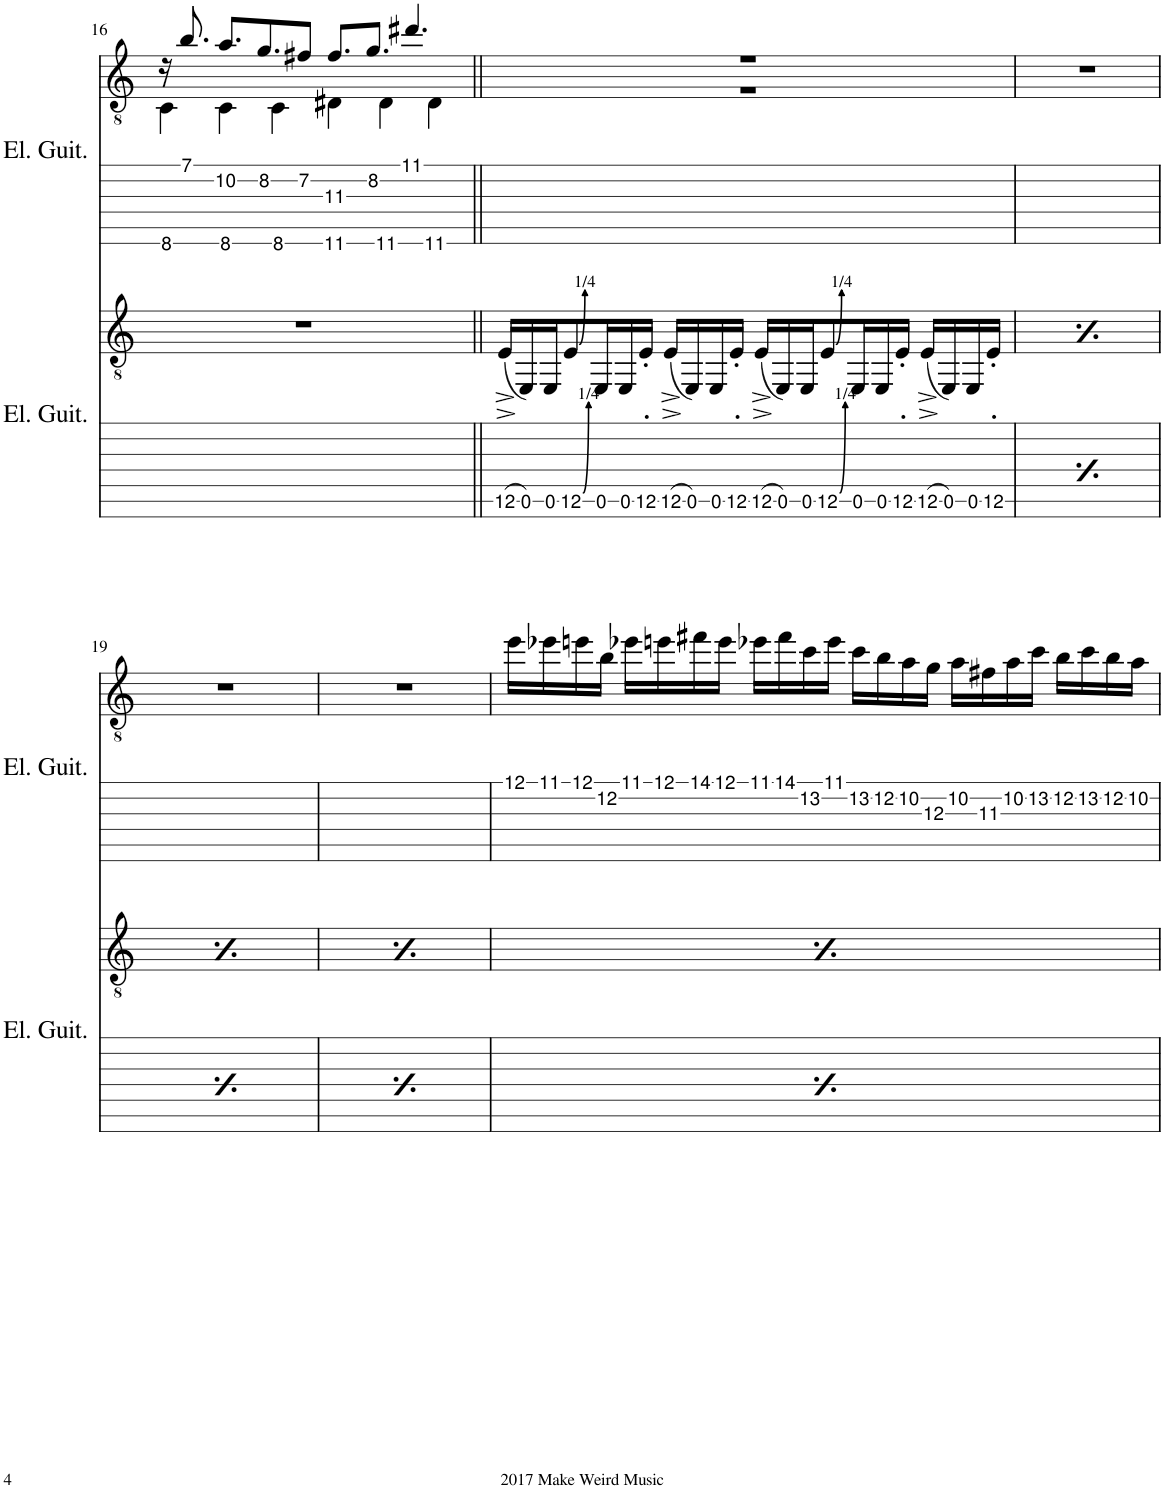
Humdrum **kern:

**kern	**kern	**kern	**kern
*part2	*part2	*part1	*part1
*staff4	*staff3	*staff2	*staff1
*I"Electric Guitar	*	*I"Electric Guitar	*
*I'El. Guit.	*	*I'El. Guit.	*
!!LO:PB:g=z
*	*clefGv2	*	*clefGv2
*k[]	*k[]	*k[]	*k[]
*M6/4	*M6/4	*M6/4	*M6/4
=16	=16	=16	=16
*	*	*^	*^
1.r	1.r	16r	4C	16r	4C\
.	.	8.bL	.	8.b/	.
.	.	8.a	4C	8.a/L	4C\
.	.	8.g	.	8.g/	.
.	.	.	4C	.	4C\
.	.	8f#J	.	8f#X/J	.
.	.	8.f#L	4D#	8.f#/L	4D#X\
.	.	8.gJ	.	8.g/J	.
.	.	.	4D#	.	4D#\
.	.	4.dd#	.	4.dd#X/	.
.	.	.	4D#	.	4D#\
=17||	=17||	=17||	=17||	=17||	=17||
16E^LL	(16E^/LL	1.r	1.r	1.r	1.r
16EE	16EE/)	.	.	.	.
16EEJ	16EE/J	.	.	.	.
8E	8E/	.	.	.	.
16EEL	16EE/L	.	.	.	.
16EE	16EE/	.	.	.	.
16E'	16E'/JJ	.	.	.	.
16E^	(16E^/LL	.	.	.	.
16EE	16EE/)	.	.	.	.
16EE	16EE/	.	.	.	.
16E'JJ	16E'/JJ	.	.	.	.
16E^LL	(16E^/LL	.	.	.	.
16EE	16EE/)	.	.	.	.
16EEJ	16EE/J	.	.	.	.
8E	8E/	.	.	.	.
16EEL	16EE/L	.	.	.	.
16EE	16EE/	.	.	.	.
16E'	16E'/JJ	.	.	.	.
16E^	(16E^/LL	.	.	.	.
16EE	16EE/)	.	.	.	.
16EE	16EE/	.	.	.	.
16E'JJ	16E'/JJ	.	.	.	.
*	*	*v	*v	*	*
*	*	*	*v	*v
=18	=18	=18	=18
16E^LL	(16E^/LL	1.r	1.r
16EE	16EE/)	.	.
16EEJ	16EE/J	.	.
8E	8E/	.	.
16EEL	16EE/L	.	.
16EE	16EE/	.	.
16E'	16E'/JJ	.	.
16E^	(16E^/LL	.	.
16EE	16EE/)	.	.
16EE	16EE/	.	.
16E'JJ	16E'/JJ	.	.
16E^LL	(16E^/LL	.	.
16EE	16EE/)	.	.
16EEJ	16EE/J	.	.
8E	8E/	.	.
16EEL	16EE/L	.	.
16EE	16EE/	.	.
16E'	16E'/JJ	.	.
16E^	(16E^/LL	.	.
16EE	16EE/)	.	.
16EE	16EE/	.	.
16E'JJ	16E'/JJ	.	.
!!LO:LB:g=z
=19	=19	=19	=19
16E^LL	(16E^/LL	1.r	1.r
16EE	16EE/)	.	.
16EEJ	16EE/J	.	.
8E	8E/	.	.
16EEL	16EE/L	.	.
16EE	16EE/	.	.
16E'	16E'/JJ	.	.
16E^	(16E^/LL	.	.
16EE	16EE/)	.	.
16EE	16EE/	.	.
16E'JJ	16E'/JJ	.	.
16E^LL	(16E^/LL	.	.
16EE	16EE/)	.	.
16EEJ	16EE/J	.	.
8E	8E/	.	.
16EEL	16EE/L	.	.
16EE	16EE/	.	.
16E'	16E'/JJ	.	.
16E^	(16E^/LL	.	.
16EE	16EE/)	.	.
16EE	16EE/	.	.
16E'JJ	16E'/JJ	.	.
=20	=20	=20	=20
16E^LL	(16E^/LL	1.r	1.r
16EE	16EE/)	.	.
16EEJ	16EE/J	.	.
8E	8E/	.	.
16EEL	16EE/L	.	.
16EE	16EE/	.	.
16E'	16E'/JJ	.	.
16E^	(16E^/LL	.	.
16EE	16EE/)	.	.
16EE	16EE/	.	.
16E'JJ	16E'/JJ	.	.
16E^LL	(16E^/LL	.	.
16EE	16EE/)	.	.
16EEJ	16EE/J	.	.
8E	8E/	.	.
16EEL	16EE/L	.	.
16EE	16EE/	.	.
16E'	16E'/JJ	.	.
16E^	(16E^/LL	.	.
16EE	16EE/)	.	.
16EE	16EE/	.	.
16E'JJ	16E'/JJ	.	.
=21	=21	=21	=21
16E^LL	(16E^/LL	16eeLL	16ee\LL
16EE	16EE/)	16ee-	16ee-X\
16EEJ	16EE/J	16ee	16een\
8E	8E/	16b	16b\JJ
.	.	16ee-	16ee-X\LL
16EEL	16EE/L	16ee	16een\
16EE	16EE/	16ff#	16ff#X\
16E'	16E'/JJ	16ee	16ee\JJ
16E^	(16E^/LL	16ee-	16ee-X\LL
16EE	16EE/)	16ff#	16ff#\
16EE	16EE/	16cc	16cc\
16E'JJ	16E'/JJ	16ee-JJ	16ee-\JJ
16E^LL	(16E^/LL	16ccLL	16cc\LL
16EE	16EE/)	16b	16b\
16EEJ	16EE/J	16a	16a\
8E	8E/	16g	16g\JJ
.	.	16a	16a\LL
16EEL	16EE/L	16f#	16f#X\
16EE	16EE/	16a	16a\
16E'	16E'/JJ	16cc	16cc\JJ
16E^	(16E^/LL	16b	16b\LL
16EE	16EE/)	16cc	16cc\
16EE	16EE/	16b	16b\
16E'JJ	16E'/JJ	16aJJ	16a\JJ
=	=	=	=
*-	*-	*-	*-
